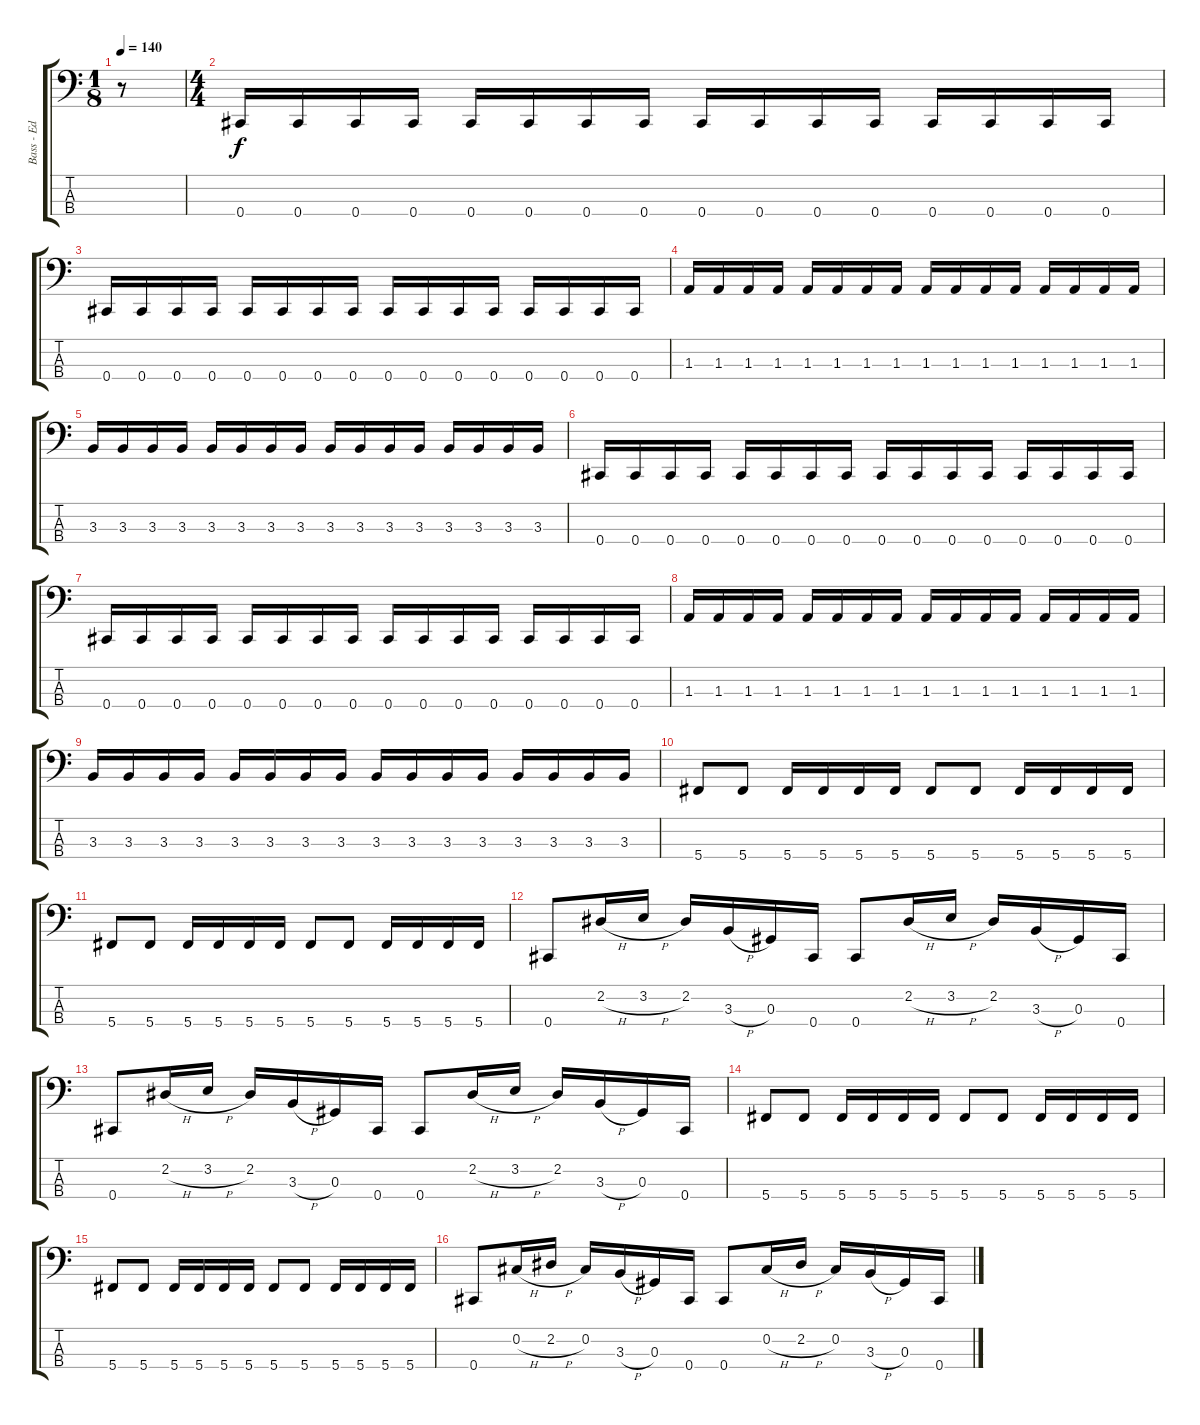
\track ("Bass - Ed" "Bass - Ed") {instrument electricbasspick}
\staff {score tabs}
\tuning (Gb2 Db2 Ab1 Db1) {hide}
\ts (1 8)
\tempo 140
\clef f4
\ks c
r.8{dy f instrument electricbasspick} |
\ts (4 4)
0.4.16 0.4.16 0.4.16 0.4.16 0.4.16 0.4.16 0.4.16 0.4.16 0.4.16 0.4.16 0.4.16 0.4.16 0.4.16 0.4.16 0.4.16 0.4.16 |
0.4.16 0.4.16 0.4.16 0.4.16 0.4.16 0.4.16 0.4.16 0.4.16 0.4.16 0.4.16 0.4.16 0.4.16 0.4.16 0.4.16 0.4.16 0.4.16 |
1.3.16 1.3.16 1.3.16 1.3.16 1.3.16 1.3.16 1.3.16 1.3.16 1.3.16 1.3.16 1.3.16 1.3.16 1.3.16 1.3.16 1.3.16 1.3.16 |
3.3.16 3.3.16 3.3.16 3.3.16 3.3.16 3.3.16 3.3.16 3.3.16 3.3.16 3.3.16 3.3.16 3.3.16 3.3.16 3.3.16 3.3.16 3.3.16 |
0.4.16 0.4.16 0.4.16 0.4.16 0.4.16 0.4.16 0.4.16 0.4.16 0.4.16 0.4.16 0.4.16 0.4.16 0.4.16 0.4.16 0.4.16 0.4.16 |
0.4.16 0.4.16 0.4.16 0.4.16 0.4.16 0.4.16 0.4.16 0.4.16 0.4.16 0.4.16 0.4.16 0.4.16 0.4.16 0.4.16 0.4.16 0.4.16 |
1.3.16 1.3.16 1.3.16 1.3.16 1.3.16 1.3.16 1.3.16 1.3.16 1.3.16 1.3.16 1.3.16 1.3.16 1.3.16 1.3.16 1.3.16 1.3.16 |
3.3.16 3.3.16 3.3.16 3.3.16 3.3.16 3.3.16 3.3.16 3.3.16 3.3.16 3.3.16 3.3.16 3.3.16 3.3.16 3.3.16 3.3.16 3.3.16 |
5.4.8 5.4.8 5.4.16 5.4.16 5.4.16 5.4.16 5.4.8 5.4.8 5.4.16 5.4.16 5.4.16 5.4.16 |
5.4.8 5.4.8 5.4.16 5.4.16 5.4.16 5.4.16 5.4.8 5.4.8 5.4.16 5.4.16 5.4.16 5.4.16 |
0.4.8 2.2{h}.16 3.2{h}.16 2.2.16 3.3{h}.16 0.3.16 0.4.16 0.4.8 2.2{h}.16 3.2{h}.16 2.2.16 3.3{h}.16 0.3.16 0.4.16 |
0.4.8 2.2{h}.16 3.2{h}.16 2.2.16 3.3{h}.16 0.3.16 0.4.16 0.4.8 2.2{h}.16 3.2{h}.16 2.2.16 3.3{h}.16 0.3.16 0.4.16 |
5.4.8 5.4.8 5.4.16 5.4.16 5.4.16 5.4.16 5.4.8 5.4.8 5.4.16 5.4.16 5.4.16 5.4.16 |
5.4.8 5.4.8 5.4.16 5.4.16 5.4.16 5.4.16 5.4.8 5.4.8 5.4.16 5.4.16 5.4.16 5.4.16 |
0.4.8 0.2{h}.16 2.2{h}.16 0.2.16 3.3{h}.16 0.3.16 0.4.16 0.4.8 0.2{h}.16 2.2{h}.16 0.2.16 3.3{h}.16 0.3.16 0.4.16
